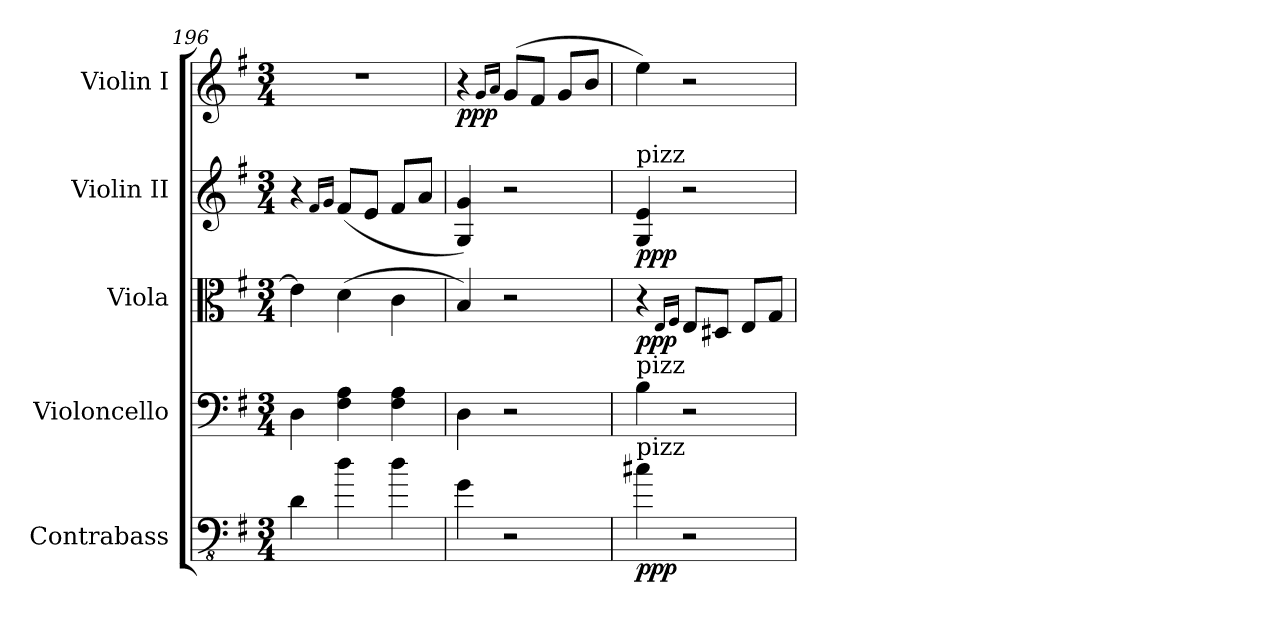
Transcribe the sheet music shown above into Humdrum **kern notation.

**kern	**dynam	**kern	**kern	**dynam	**kern	**dynam	**kern	**dynam
*part5	*part5	*part4	*part3	*part3	*part2	*part2	*part1	*part1
*staff5	*staff5	*staff4	*staff3	*staff3	*staff2	*staff2	*staff1	*staff1
*I"Contrabass	*	*I"Violoncello	*I"Viola	*	*I"Violin II	*	*I"Violin I	*
*I'Cb	*	*I'Vc	*I'Vla	*	*I'Vln	*	*I'Vln	*
*clefFv4	*	*clefF4	*clefC3	*	*clefG2	*	*clefG2	*
*ITrd7c12	*	*	*	*	*	*	*	*
*k[f#]	*	*k[f#]	*k[f#]	*	*k[f#]	*	*k[f#]	*
*M3/4	*	*M3/4	*M3/4	*	*M3/4	*	*M3/4	*
=196	=196	=196	=196	=196	=196	=196	=196	=196
4DD\	.	4D\	4e\]	.	4r	.	2.r	.
.	.	.	.	.	16qf#/LL	.	.	.
.	.	.	.	.	16qg/JJ	.	.	.
4D\	.	4F#\ 4A\	(4d\	.	(8f#/L	.	.	.
.	.	.	.	.	8e/J	.	.	.
4D\	.	4F#\ 4A\	4c\	.	8f#/L	.	.	.
.	.	.	.	.	8a/J	.	.	.
=197	=197	=197	=197	=197	=197	=197	=197	=197
!	!	!	!	!	!	!	!	!LO:DY:b
4GG\	.	4D\	4B/)	.	4G/ 4g/)	.	4r	ppp
.	.	.	.	.	.	.	16qg/LL	.
.	.	.	.	.	.	.	16qa/JJ	.
2r	.	2r	2r	.	2r	.	(8g/L	.
.	.	.	.	.	.	.	8f#/J	.
.	.	.	.	.	.	.	8g/L	.
.	.	.	.	.	.	.	8b/J	.
=198	=198	=198	=198	=198	=198	=198	=198	=198
!	!	!	!	!	!LO:TX:a:t=pizz	!	!	!
!	!	!LO:TX:a:t=pizz	!	!	!	!	!	!
!LO:TX:a:t=pizz	!	!	!	!	!	!	!	!
!	!LO:DY:b	!	!	!LO:DY:b	!	!LO:DY:b	!	!
4C#X\	ppp	4B\	4r	ppp	4G/ 4e/	ppp	4ee\)	.
.	.	.	16qE/LL	.	.	.	.	.
.	.	.	16qF#/JJ	.	.	.	.	.
2r	.	2r	8E/L	.	2r	.	2r	.
.	.	.	8D#X/J	.	.	.	.	.
.	.	.	8E/L	.	.	.	.	.
.	.	.	8G/J	.	.	.	.	.
=	=	=	=	=	=	=	=	=
*-	*-	*-	*-	*-	*-	*-	*-	*-
